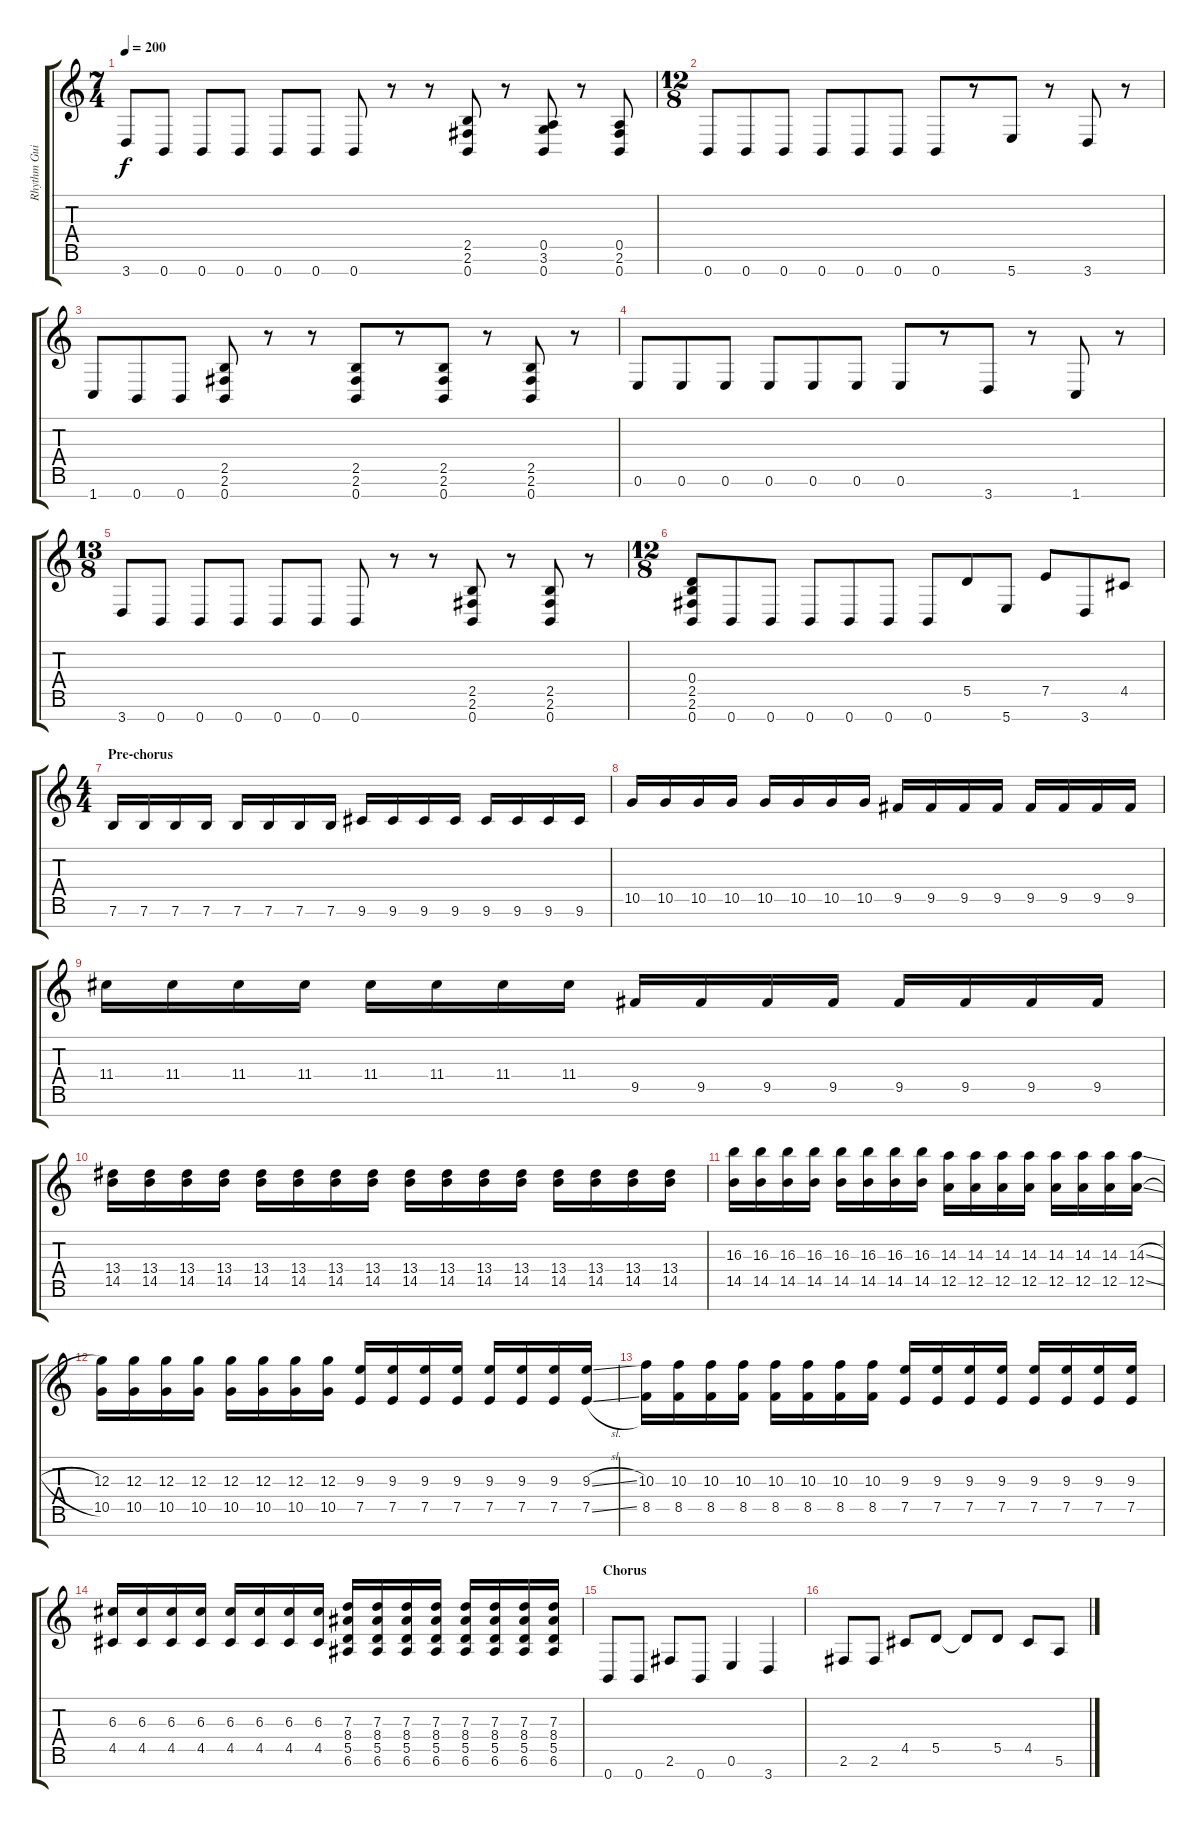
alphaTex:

\track ("Rhythm Guitar" "Rhythm Gui") {instrument distortionguitar}
\staff {score tabs}
\tuning (E4 B3 G3 D3 A2 E2 B1) {hide}
\ts (7 4)
\tempo 200
\clef g2
\ks c
3.7.8{dy f} 0.7.8 0.7.8 0.7.8 0.7.8 0.7.8 0.7.8 r.8 r.8 (2.5 2.6 0.7).8 r.8 (0.5 3.6 0.7).8 r.8 (0.5 2.6 0.7).8 |
\ts (12 8)
0.7.8 0.7.8 0.7.8 0.7.8 0.7.8 0.7.8 0.7.8 r.8 5.7.8 r.8 3.7.8 r.8 |
1.7.8 0.7.8 0.7.8 (2.5 2.6 0.7).8 r.8 r.8 (2.5 2.6 0.7).8 r.8 (2.5 2.6 0.7).8 r.8 (2.5 2.6 0.7).8 r.8 |
0.6.8 0.6.8 0.6.8 0.6.8 0.6.8 0.6.8 0.6.8 r.8 3.7.8 r.8 1.7.8 r.8 |
\ts (13 8)
3.7.8 0.7.8 0.7.8 0.7.8 0.7.8 0.7.8 0.7.8 r.8 r.8 (2.5 2.6 0.7).8 r.8 (2.5 2.6 0.7).8 r.8 |
\ts (12 8)
(0.4 2.5 2.6 0.7).8 0.7.8 0.7.8 0.7.8 0.7.8 0.7.8 0.7.8 5.5.8 5.7.8 7.5.8 3.7.8 4.5.8 |
\ts (4 4)
\section ("" "Pre-chorus")
7.6.16 7.6.16 7.6.16 7.6.16 7.6.16 7.6.16 7.6.16 7.6.16 9.6.16 9.6.16 9.6.16 9.6.16 9.6.16 9.6.16 9.6.16 9.6.16 |
10.5.16 10.5.16 10.5.16 10.5.16 10.5.16 10.5.16 10.5.16 10.5.16 9.5.16 9.5.16 9.5.16 9.5.16 9.5.16 9.5.16 9.5.16 9.5.16 |
11.4.16 11.4.16 11.4.16 11.4.16 11.4.16 11.4.16 11.4.16 11.4.16 9.5.16 9.5.16 9.5.16 9.5.16 9.5.16 9.5.16 9.5.16 9.5.16 |
(13.4 14.5).16 (13.4 14.5).16 (13.4 14.5).16 (13.4 14.5).16 (13.4 14.5).16 (13.4 14.5).16 (13.4 14.5).16 (13.4 14.5).16 (13.4 14.5).16 (13.4 14.5).16 (13.4 14.5).16 (13.4 14.5).16 (13.4 14.5).16 (13.4 14.5).16 (13.4 14.5).16 (13.4 14.5).16 |
(16.3 14.5).16 (16.3 14.5).16 (16.3 14.5).16 (16.3 14.5).16 (16.3 14.5).16 (16.3 14.5).16 (16.3 14.5).16 (16.3 14.5).16 (14.3 12.5).16 (14.3 12.5).16 (14.3 12.5).16 (14.3 12.5).16 (14.3 12.5).16 (14.3 12.5).16 (14.3 12.5).16 (14.3{sl} 12.5{sl}).16 |
(12.3 10.5).16 (12.3 10.5).16 (12.3 10.5).16 (12.3 10.5).16 (12.3 10.5).16 (12.3 10.5).16 (12.3 10.5).16 (12.3 10.5).16 (9.3 7.5).16 (9.3 7.5).16 (9.3 7.5).16 (9.3 7.5).16 (9.3 7.5).16 (9.3 7.5).16 (9.3 7.5).16 (9.3{sl} 7.5{sl}).16 |
(10.3 8.5).16 (10.3 8.5).16 (10.3 8.5).16 (10.3 8.5).16 (10.3 8.5).16 (10.3 8.5).16 (10.3 8.5).16 (10.3 8.5).16 (9.3 7.5).16 (9.3 7.5).16 (9.3 7.5).16 (9.3 7.5).16 (9.3 7.5).16 (9.3 7.5).16 (9.3 7.5).16 (9.3 7.5).16 |
(6.3 4.5).16 (6.3 4.5).16 (6.3 4.5).16 (6.3 4.5).16 (6.3 4.5).16 (6.3 4.5).16 (6.3 4.5).16 (6.3 4.5).16 (7.3 8.4 5.5 6.6).16 (7.3 8.4 5.5 6.6).16 (7.3 8.4 5.5 6.6).16 (7.3 8.4 5.5 6.6).16 (7.3 8.4 5.5 6.6).16 (7.3 8.4 5.5 6.6).16 (7.3 8.4 5.5 6.6).16 (7.3 8.4 5.5 6.6).16 |
\section ("" "Chorus")
0.7.8 0.7.8 2.6.8 0.7.8 0.6.4 3.7.4 |
2.6.8 2.6.8 4.5.8 5.5.8 5.5{t}.8 5.5.8 4.5.8 5.6.8
